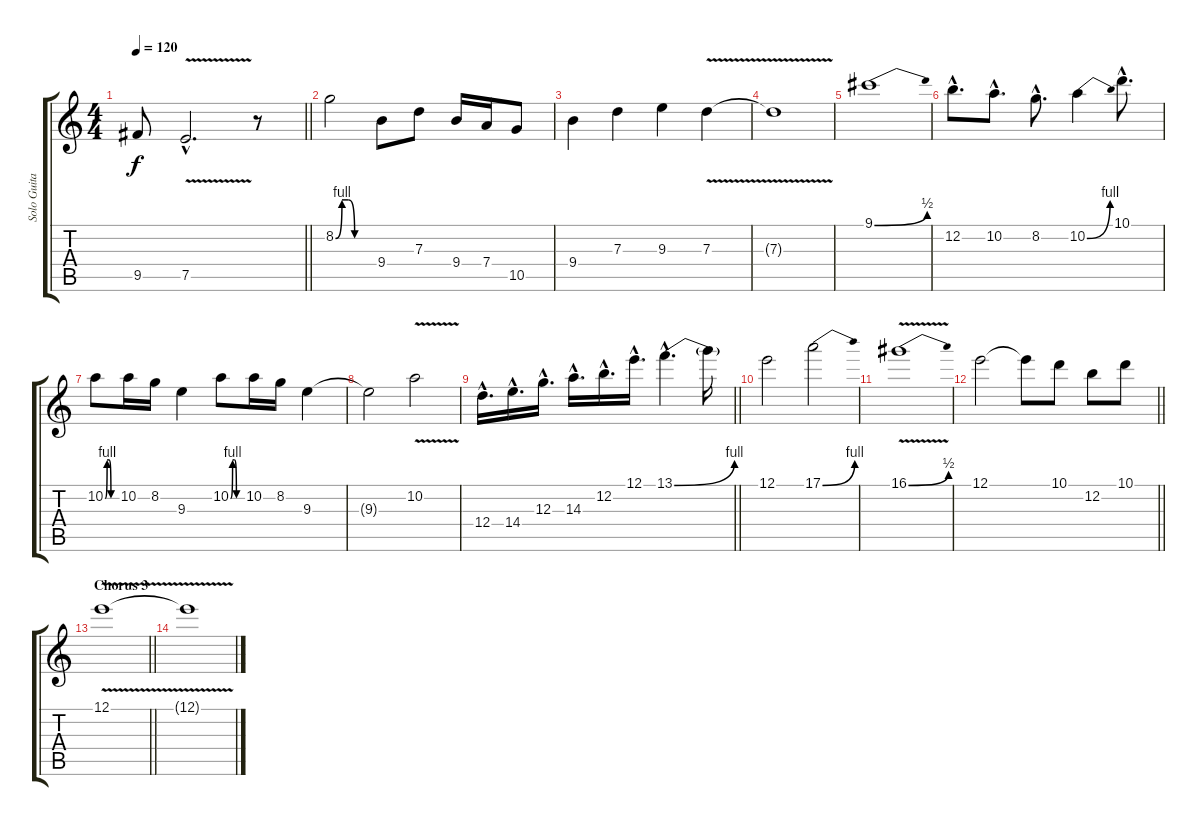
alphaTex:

\track ("Solo Guitar" "Solo Guita") {instrument distortionguitar}
\staff {score tabs}
\tuning (E4 B3 G3 D3 A2 E2) {hide}
\ts (4 4)
\tempo 120
\clef g2
\barLineRight lightlight
\ks c
9.5.8{dy f} 7.5{v hac}.2{d} r.8 |
8.2{be (custom 0 0 10 4 20 4 30 0 60 0)}.2 9.4.8 7.3.8 9.4.16 7.4.16 10.5.8 |
9.4.4 7.3.4 9.3.4 7.3{v}.4 |
7.3{v t}.1 |
9.1{be (bend 0 0 60 2)}.1 |
12.2{hac}.8{d} 10.2{hac}.8{d} 8.2{hac}.8{d} 10.2{be (bend 0 0 60 4)}.4 10.1{hac}.8{d} |
10.2{be (custom 0 0 10 4 20 4 30 0 60 0)}.8 10.2.16 8.2.16 9.3.4 10.2{be (custom 0 0 10 4 20 4 30 0 60 0)}.8 10.2.16 8.2.16 9.3.4 |
9.3{t}.2 10.2{v}.2 |
\barLineRight lightlight
12.4{hac}.16{d} 14.4{hac}.16{d} 12.3{hac}.16{d} 14.3{hac}.16{d} 12.2{hac}.16{d} 12.1{hac}.16{d} 13.1{be (bend 0 0 60 4) hac}.4{d} 13.1{t}.16 |
12.1.2 17.1{be (bend 0 0 60 4)}.2 |
16.1{be (bend 0 0 60 2) v}.1 |
\barLineRight lightlight
12.1.2 12.1{t}.8 10.1.8 12.2.8 10.1.8 |
\section ("" "Chorus 3")
\barLineRight lightlight
12.1{v}.1 |
12.1{t}.1
